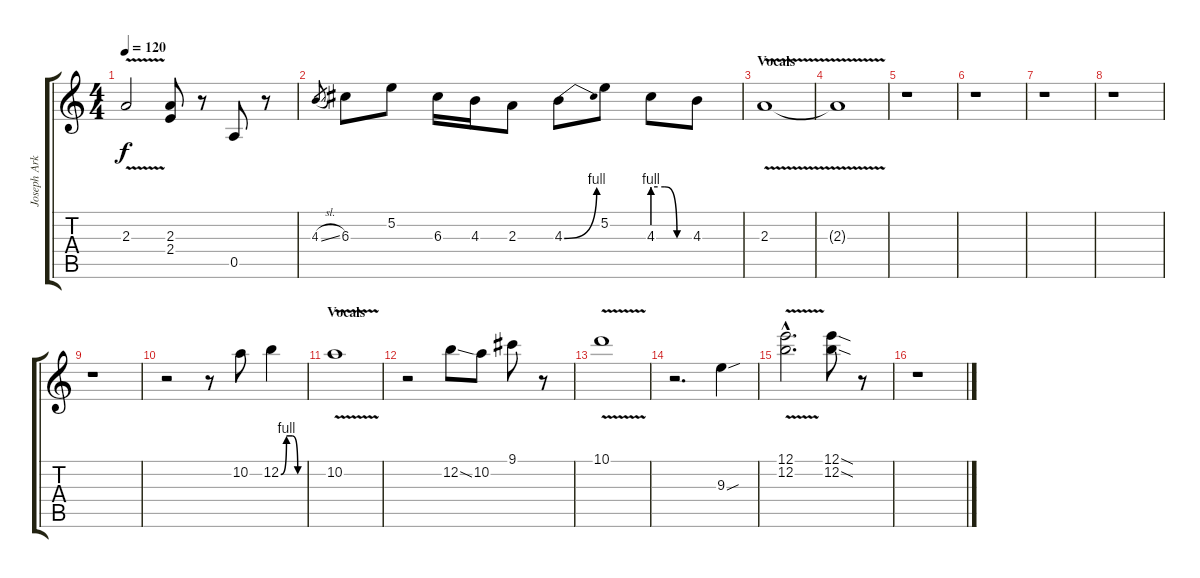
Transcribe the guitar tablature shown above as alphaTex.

\track ("Joseph Arkansas" "Joseph Ark") {instrument electricguitarjazz}
\staff {score tabs}
\tuning (E4 B3 G3 D3 A2 E2) {hide}
\ts (4 4)
\tempo 120
\clef g2
\ks c
2.3{v}.2{dy f} (2.3 2.4).8 r.8 0.5.8 r.8 |
4.3{sl}.8{gr} 6.3.8 5.2.8 6.3.16 4.3.16 2.3.8 4.3{be (bend 0 0 60 4)}.8 5.2.8 4.3{be (custom 0 4 20 4 40 0 60 0)}.8 4.3.8 |
\section ("" "Vocals")
2.3{v}.1 |
2.3{t}.1 |
r.1 |
r.1 |
r.1 |
r.1 |
r.1 |
r.2 r.8 10.2.8 12.2{be (custom 0 0 15 4 30 4 45 0 60 0)}.4 |
\section ("" "Vocals")
10.2{v}.1 |
r.2 12.2{ss}.8 10.2.8 9.1.8 r.8 |
10.1{v}.1 |
r.2{d} 9.3{sou}.4 |
(12.1{v hac} 12.2{v hac}).2{d} (12.1{sod} 12.2{sod}).8 r.8 |
r.1
